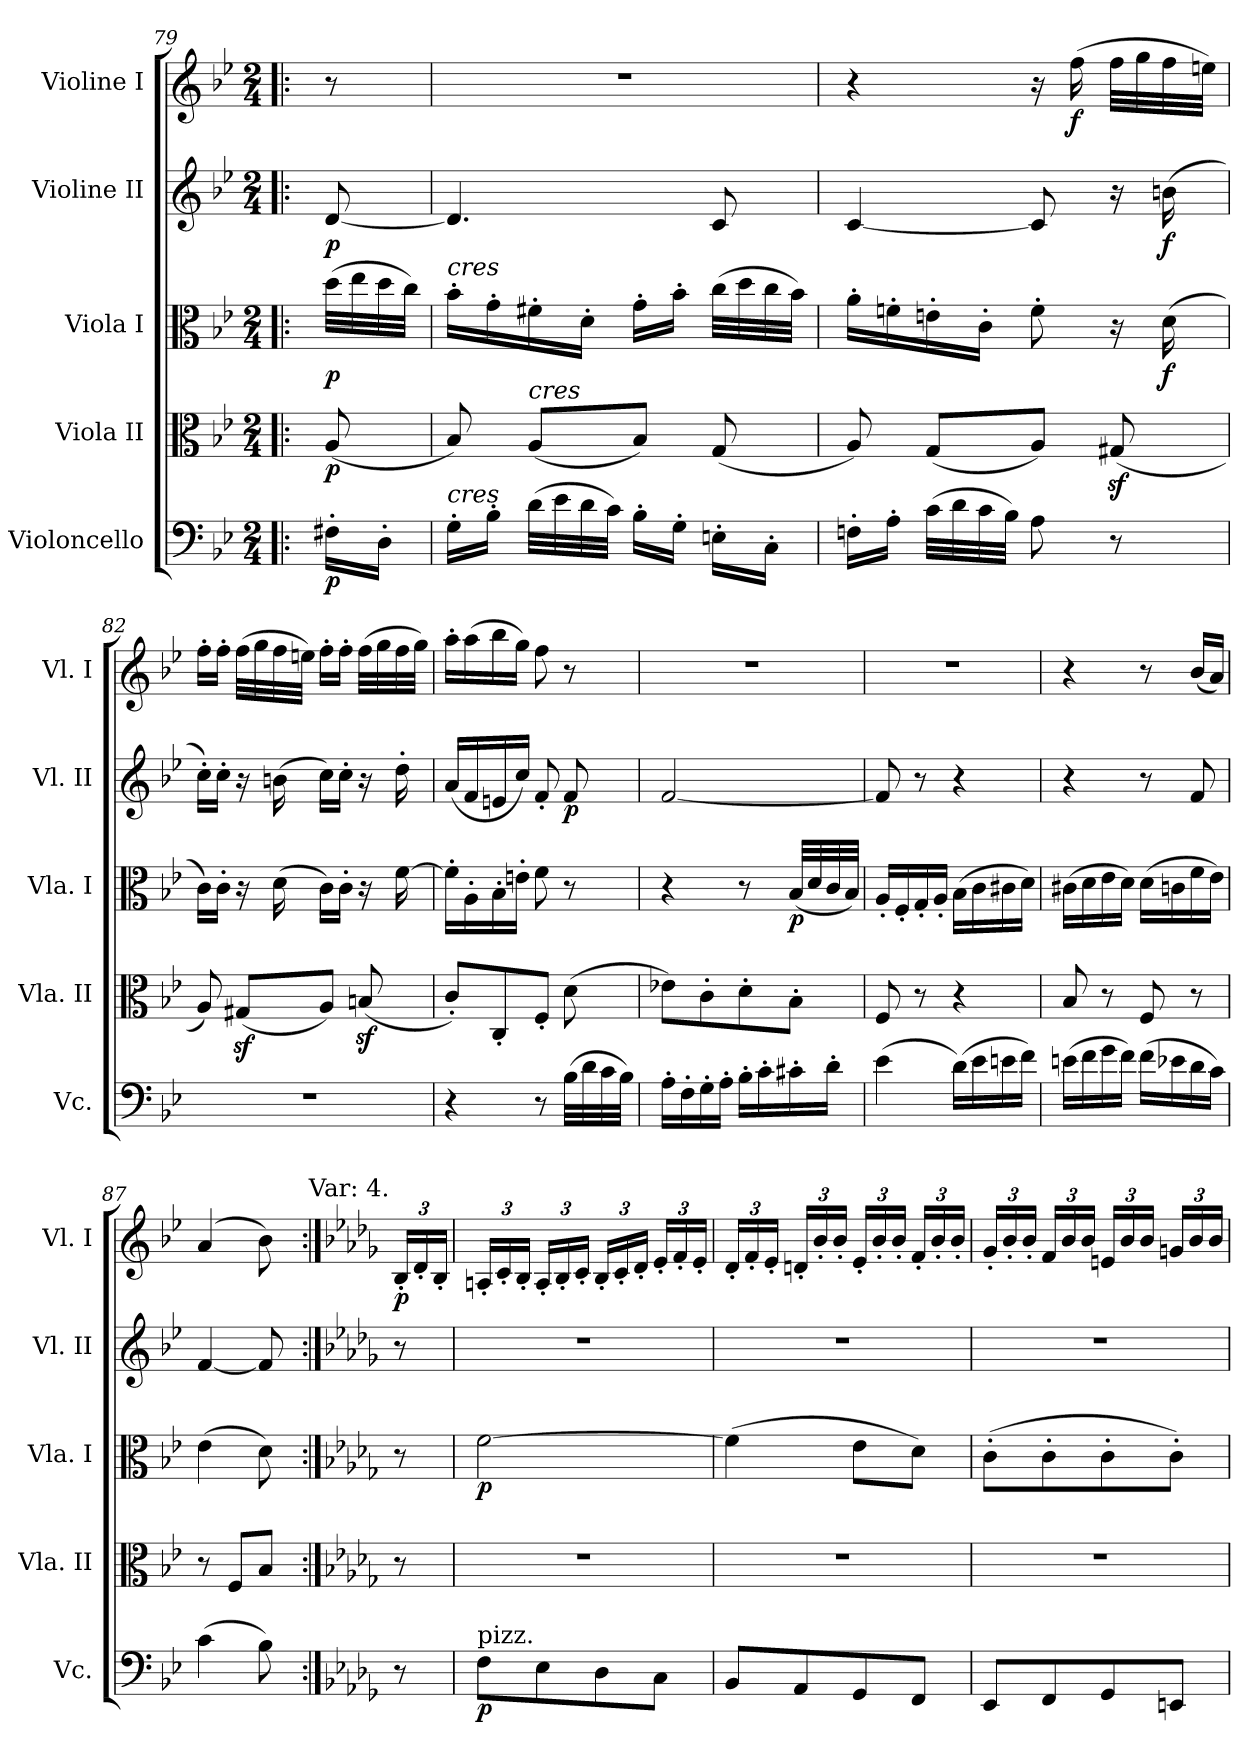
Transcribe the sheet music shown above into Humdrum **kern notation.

**kern	**dynam	**kern	**dynam	**kern	**dynam	**kern	**dynam	**kern	**dynam
*part5	*part5	*part4	*part4	*part3	*part3	*part2	*part2	*part1	*part1
*staff5	*staff5	*staff4	*staff4	*staff3	*staff3	*staff2	*staff2	*staff1	*staff1
*I"Violoncello	*	*I"Viola II	*	*I"Viola I	*	*I"Violine II	*	*I"Violine I	*
*I'Vc.	*	*I'Vla. II	*	*I'Vla. I	*	*I'Vl. II	*	*I'Vl. I	*
*clefF4	*	*clefC3	*	*clefC3	*	*clefG2	*	*clefG2	*
*k[b-e-]	*	*k[b-e-]	*	*k[b-e-]	*	*k[b-e-]	*	*k[b-e-]	*
*B-:	*	*B-:	*	*B-:	*	*B-:	*	*B-:	*
*M2/4	*	*M2/4	*	*M2/4	*	*M2/4	*	*M2/4	*
=79!|:	=79!|:	=79!|:	=79!|:	=79!|:	=79!|:	=79!|:	=79!|:	=79!|:	=79!|:
16F#X'i\LL	p	(8Ai/	p	(32ddi\LLL	p	[8di/	p	8r	.
.	.	.	.	32ee-i\	.	.	.	.	.
16D'i\JJ	.	.	.	32ddi\	.	.	.	.	.
.	.	.	.	32cci\JJJ)	.	.	.	.	.
!!LO:LB:g=z
=80	=80	=80	=80	=80	=80	=80	=80	=80	=80
!	!	!	!	!LO:TX:i:t=cres	!	!	!	!	!
!LO:TX:i:t=cres	!	!	!	!	!	!	!	!	!
16G'i\LL	.	8B-i/)	.	16b-'i\LL	.	4.di/]	.	2r	.
16B-'i\JJ	.	.	.	16g'i\	.	.	.	.	.
!	!	!LO:TX:i:t=cres	!	!	!	!	!	!	!
(32di\LLL	.	(8Ai/L	.	16f#X'i\	.	.	.	.	.
32e-i\	.	.	.	.	.	.	.	.	.
32di\	.	.	.	16d'i\JJ	.	.	.	.	.
32ci\JJJ)	.	.	.	.	.	.	.	.	.
16B-'i\LL	.	8B-i/J)	.	16g'i\LL	.	.	.	.	.
16G'i\JJ	.	.	.	16b-'i\JJ	.	.	.	.	.
16En'i\LL	.	(8Gi/	.	(32cci\LLL	.	8ci/	.	.	.
.	.	.	.	32ddi\	.	.	.	.	.
16C'i\JJ	.	.	.	32cci\	.	.	.	.	.
.	.	.	.	32b-i\JJJ)	.	.	.	.	.
=81	=81	=81	=81	=81	=81	=81	=81	=81	=81
16Fn'i\LL	.	8Ai/)	.	16a'i\LL	.	[4ci/	.	4r	.
16A'i\JJ	.	.	.	16fn'i\	.	.	.	.	.
(32ci\LLL	.	(8Gi/L	.	16en'i\	.	.	.	.	.
32di\	.	.	.	.	.	.	.	.	.
32ci\	.	.	.	16c'i\JJ	.	.	.	.	.
32B-i\JJJ)	.	.	.	.	.	.	.	.	.
8Ai\	.	8Ai/J)	.	8f'i\	.	8ci/]	.	16r	.
.	.	.	.	.	.	.	.	(16ffi\	f
8r	.	(8G#Xzi/	.	16r	.	16r	.	32ffi\LLL	.
.	.	.	.	.	.	.	.	32ggi\	.
.	.	.	.	(16di\	f	(16bni\	f	32ffi\	.
.	.	.	.	.	.	.	.	32eeni\JJJ)	.
=82	=82	=82	=82	=82	=82	=82	=82	=82	=82
2r	.	8Ai/)	.	16ci\LL)	.	16cc'i\LL)	.	16ff'i\LL	.
.	.	.	.	16c'i\JJ	.	16cc'i\JJ	.	16ff'i\JJ	.
.	.	(8G#Xzi/L	.	16r	.	16r	.	(32ffi\LLL	.
.	.	.	.	.	.	.	.	32ggi\	.
.	.	.	.	(16di\	.	(16bni\	.	32ffi\	.
.	.	.	.	.	.	.	.	32eeni\JJJ)	.
.	.	8Ai/J)	.	16ci\LL)	.	16cci\LL)	.	16ff'i\LL	.
.	.	.	.	16c'i\JJ	.	16cc'i\JJ	.	16ff'i\JJ	.
.	.	(8Bnzi/	.	16r	.	16r	.	(32ffi\LLL	.
.	.	.	.	.	.	.	.	32ggi\	.
.	.	.	.	[16fi\	.	16dd'i\	.	32ffi\	.
.	.	.	.	.	.	.	.	32ggi\JJJ)	.
!!LO:PB:g=z
=83	=83	=83	=83	=83	=83	=83	=83	=83	=83
4r	.	8c'i/L)	.	16f'i\LL]	.	(16ai/LL	.	16aa'i\LL	.
.	.	.	.	16A'i\	.	16fi/	.	(16aai\	.
.	.	8C'i/	.	16B-'i\	.	16eni/	.	16bb-i\	.
.	.	.	.	16en'i\JJ	.	16cci/JJ)	.	16ggi\JJ)	.
8r	.	8F'i/J	.	8fi\	.	8f'i/	.	8ffi\	.
(32B-i\LLL	.	(8di\	.	8r	.	8fi/	p	8r	.
32di\	.	.	.	.	.	.	.	.	.
32ci\	.	.	.	.	.	.	.	.	.
32B-i\JJJ)	.	.	.	.	.	.	.	.	.
=84	=84	=84	=84	=84	=84	=84	=84	=84	=84
16A'i\LL	.	8e-Xi\L)	.	4r	.	[2fi/	.	2r	.
16F'i\	.	.	.	.	.	.	.	.	.
16G'i\	.	8c'i\	.	.	.	.	.	.	.
16A'i\JJ	.	.	.	.	.	.	.	.	.
16B-'i\LL	.	8d'i\	.	8r	.	.	.	.	.
16c'i\	.	.	.	.	.	.	.	.	.
16c#X'i\	.	8B-'i\J	.	(32B-i/LLL	p	.	.	.	.
.	.	.	.	32di/	.	.	.	.	.
16d'i\JJ	.	.	.	32ci/	.	.	.	.	.
.	.	.	.	32B-i/JJJ)	.	.	.	.	.
=85	=85	=85	=85	=85	=85	=85	=85	=85	=85
(4e-i\	.	8Fi/	.	16A'i/LL	.	8fi/]	.	2r	.
.	.	.	.	16F'i/	.	.	.	.	.
.	.	8r	.	16G'i/	.	8r	.	.	.
.	.	.	.	16A'i/JJ	.	.	.	.	.
(16di\LL)	.	4r	.	(16B-i\LL	.	4r	.	.	.
16e-i\	.	.	.	16ci\	.	.	.	.	.
16eni\	.	.	.	16c#Xi\	.	.	.	.	.
16fi\JJ)	.	.	.	16di\JJ)	.	.	.	.	.
=86	=86	=86	=86	=86	=86	=86	=86	=86	=86
(16eni\LL	.	8B-i/	.	(16c#Xi\LL	.	4r	.	4r	.
16fi\	.	.	.	16di\	.	.	.	.	.
16gi\	.	8r	.	16e-i\	.	.	.	.	.
16fi\JJ)	.	.	.	16di\JJ)	.	.	.	.	.
(16fi\LL	.	8Fi/	.	(16di\LL	.	8r	.	8r	.
16e-Xi\	.	.	.	16cni\	.	.	.	.	.
16di\	.	8r	.	16fi\	.	8fi/	.	(16b-i/LL	.
16ci\JJ)	.	.	.	16e-i\JJ)	.	.	.	16ai/JJ)	.
!!LO:LB:g=z
=87	=87	=87	=87	=87	=87	=87	=87	=87	=87
*	*	*	*	*	*	*	*	*^	*
(4ci\	.	8r	.	(4e-i\	.	[4fi/	.	(4ai/	4ryy	.
.	.	8Fi/L	.	.	.	.	.	.	.	.
8B-i\)	.	8B-i/J	.	8di\)	.	8fi/]	.	8b-i\)	16ryy	.
.	.	.	.	.	.	.	.	.	32ryy	.
.	.	.	.	.	.	.	.	.	64ryy	.
.	.	.	.	.	.	.	.	.	128...ryy	.
!	!	!	!	!	!	!	!	!	!LO:TX:t=Var&colon; 4.	!
.	.	.	.	.	.	.	.	.	1024ryy	.
*	*	*	*	*	*	*	*	*v	*v	*
=88:|!	=88:|!	=88:|!	=88:|!	=88:|!	=88:|!	=88:|!	=88:|!	=88:|!	=88:|!
*k[b-e-a-d-g-]	*	*k[b-e-a-d-g-]	*	*k[b-e-a-d-g-]	*	*k[b-e-a-d-g-]	*	*k[b-e-a-d-g-]	*
*D-:	*	*D-:	*	*D-:	*	*D-:	*	*D-:	*
*	*	*	*	*	*	*	*	*Xbrackettup	*
8r	.	8r	.	8r	.	8r	.	24B-'i/LL	p
.	.	.	.	.	.	.	.	24d-'i/	.
.	.	.	.	.	.	.	.	24B-'i/JJ	.
=89	=89	=89	=89	=89	=89	=89	=89	=89	=89
!LO:TX:t=pizz.	!	!	!	!	!	!	!	!	!
8Fi\L	p	2r	.	[2fi\	p	2r	.	24An'i/LL	.
.	.	.	.	.	.	.	.	24c'i/	.
.	.	.	.	.	.	.	.	24B-'i/JJ	.
8E-i\	.	.	.	.	.	.	.	24A'i/LL	.
.	.	.	.	.	.	.	.	24B-'i/	.
.	.	.	.	.	.	.	.	24c'i/JJ	.
8D-i\	.	.	.	.	.	.	.	24B-'i/LL	.
.	.	.	.	.	.	.	.	24c'i/	.
.	.	.	.	.	.	.	.	24d-'i/JJ	.
8Ci\J	.	.	.	.	.	.	.	24e-'i/LL	.
.	.	.	.	.	.	.	.	24f'i/	.
.	.	.	.	.	.	.	.	24e-'i/JJ	.
=90	=90	=90	=90	=90	=90	=90	=90	=90	=90
8BB-i/L	.	2r	.	(4fi\]	.	2r	.	24d-'i/LL	.
.	.	.	.	.	.	.	.	24f'i/	.
.	.	.	.	.	.	.	.	24e-'i/JJ	.
8AA-i/	.	.	.	.	.	.	.	24dn'i/LL	.
.	.	.	.	.	.	.	.	24b-'i/	.
.	.	.	.	.	.	.	.	24b-'i/JJ	.
8GG-i/	.	.	.	8e-i\L	.	.	.	24e-'i/LL	.
.	.	.	.	.	.	.	.	24b-'i/	.
.	.	.	.	.	.	.	.	24b-'i/JJ	.
8FFi/J	.	.	.	8d-i\J)	.	.	.	24f'i/LL	.
.	.	.	.	.	.	.	.	24b-'i/	.
.	.	.	.	.	.	.	.	24b-'i/JJ	.
!!LO:LB:g=z
=91	=91	=91	=91	=91	=91	=91	=91	=91	=91
8EE-i/L	.	2r	.	(8c'i\L	.	2r	.	24g-'i/LL	.
.	.	.	.	.	.	.	.	24b-'i/	.
.	.	.	.	.	.	.	.	24b-'i/JJ	.
8FFi/	.	.	.	8c'i\	.	.	.	24fi/LL	.
.	.	.	.	.	.	.	.	24b-i/	.
.	.	.	.	.	.	.	.	24b-i/JJ	.
8GG-i/	.	.	.	8c'i\	.	.	.	24eni/LL	.
.	.	.	.	.	.	.	.	24b-i/	.
.	.	.	.	.	.	.	.	24b-i/JJ	.
8EEni/J	.	.	.	8c'i\J)	.	.	.	24gni/LL	.
.	.	.	.	.	.	.	.	24b-i/	.
.	.	.	.	.	.	.	.	24b-i/JJ	.
=	=	=	=	=	=	=	=	=	=
*-	*-	*-	*-	*-	*-	*-	*-	*-	*-
